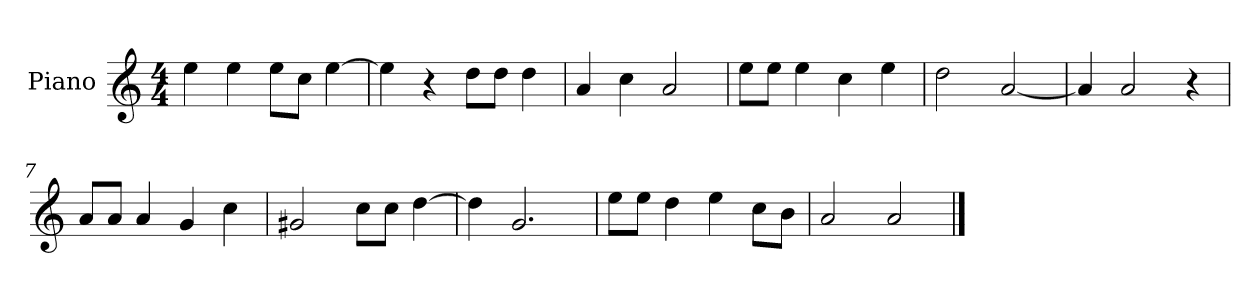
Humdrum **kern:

**kern
*part1
*staff1
*I"Piano
*I'P-no
*clefG2
*k[]
*M4/4
*MM90
=1
4ee\
4ee\
8ee\L
8cc\J
[4ee\
=2
4ee\]
4r
8dd\L
8dd\J
4dd\
=3
4a/
4cc\
2a/
=4
8ee\L
8ee\J
4ee\
4cc\
4ee\
=5
2dd\
[2a/
=6
4a/]
2a/
4r
=7
8a/L
8a/J
4a/
4g/
4cc\
=8
2g#X/
8cc\L
8cc\J
[4dd\
=9
4dd\]
2.g/
!!LO:LB:g=z
=10
8ee\L
8ee\J
4dd\
4ee\
8cc\L
8b\J
=11
2a/
2a/
==
*-
